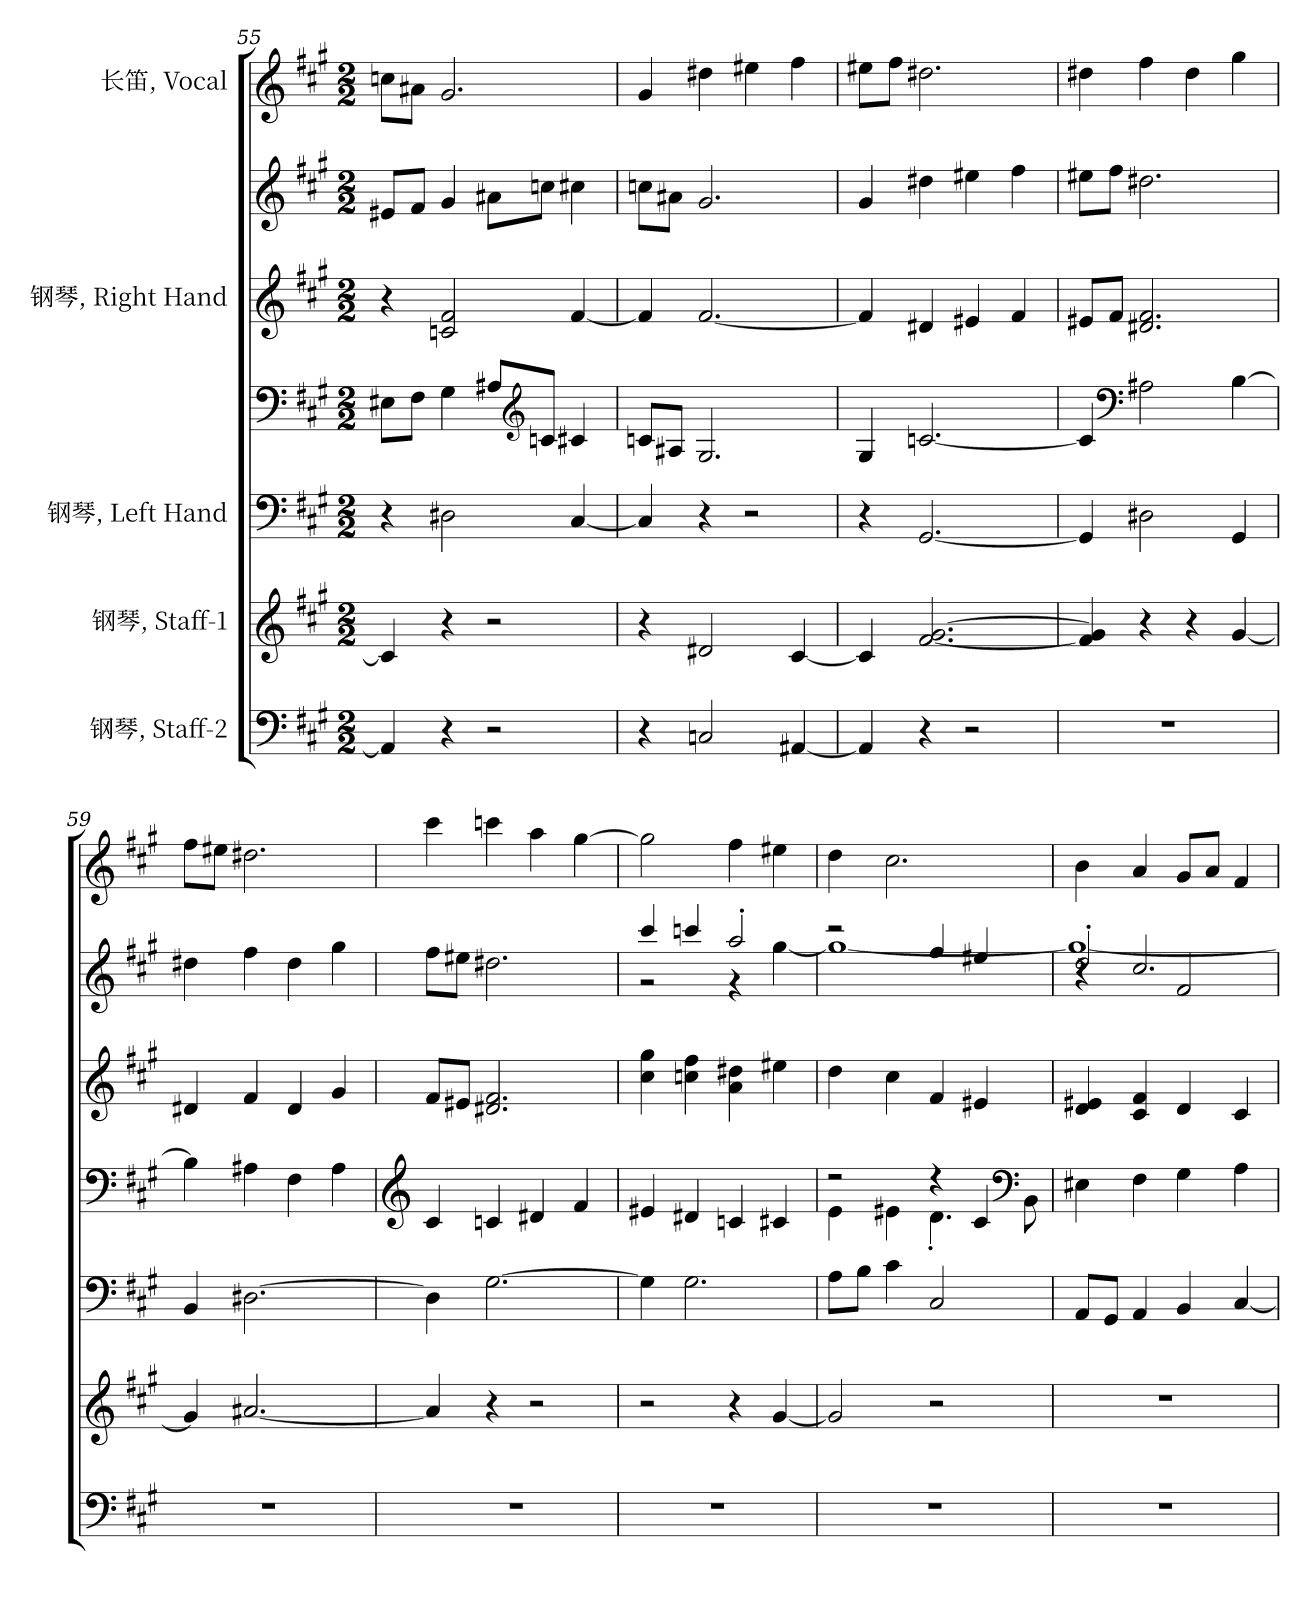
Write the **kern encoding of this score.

**kern	**kern	**kern	**kern	**kern	**kern	**kern
*part5	*part4	*part3	*part3	*part2	*part2	*part1
*staff7	*staff6	*staff5	*staff4	*staff3	*staff2	*staff1
*I"钢琴, Staff-2	*I"钢琴, Staff-1	*I"钢琴, Left Hand	*	*I"钢琴, Right Hand	*	*I"长笛, Vocal
*clefF4	*clefG2	*clefF4	*clefF4	*clefG2	*clefG2	*clefG2
*k[f#c#g#]	*k[f#c#g#]	*k[f#c#g#]	*k[f#c#g#]	*k[f#c#g#]	*k[f#c#g#]	*k[f#c#g#]
*M2/2	*M2/2	*M2/2	*M2/2	*M2/2	*M2/2	*M2/2
=55	=55	=55	=55	=55	=55	=55
4AA#/]	4c#/]	4r	8E#X\L	4r	8e#X/L	8ccn\L
.	.	.	8F#\J	.	8f#/J	8a#X\J
4r	4r	2D#X\	4G#\	2cn/ 2f#/	4g#/	2.g#/
2r	2r	.	8A#X/L	.	8a#X\L	.
*	*	*	*clefG2	*	*	*
.	.	.	8cn/J	.	8ccn\J	.
.	.	[4C#/	4c#X/	[4f#/	4cc#X\	.
=56	=56	=56	=56	=56	=56	=56
4r	4r	4C#/]	8cn/L	4f#/]	8ccn\L	4g#/
.	.	.	8A#X/J	.	8a#X\J	.
2Cn/	2d#X/	4r	2.G#/	[2.f#/	2.g#/	4dd#X\
.	.	2r	.	.	.	4ee#X\
[4AA#X/	[4c#/	.	.	.	.	4ff#\
=57	=57	=57	=57	=57	=57	=57
4AA#/]	4c#/]	4r	4G#/	4f#/]	4g#/	8ee#X\L
.	.	.	.	.	.	8ff#\J
4r	[2.f#/ [2.g#/	[2.GG#/	[2.cn/	4d#X/	4dd#X\	2.dd#X\
2r	.	.	.	4e#X/	4ee#X\	.
.	.	.	.	4f#/	4ff#\	.
!!LO:PB:g=z
=58	=58	=58	=58	=58	=58	=58
1r	4f#/] 4g#/]	4GG#/]	4c/]	8e#X/L	8ee#X\L	4dd#X\
.	.	.	.	8f#/J	8ff#\J	.
*	*	*	*clefF4	*	*	*
.	4r	2D#X\	2A#X\	2.d#X/ 2.f#/	2.dd#X\	4ff#\
.	4r	.	.	.	.	4dd#\
.	[4g#/	4GG#/	[4B\	.	.	4gg#\
=59	=59	=59	=59	=59	=59	=59
1r	4g#/]	4BB/	4B\]	4d#X/	4dd#X\	8ff#\L
.	.	.	.	.	.	8ee#X\J
.	[2.a#X/	[2.D#X\	4A#X\	4f#/	4ff#\	2.dd#X\
.	.	.	4F#\	4d#/	4dd#\	.
.	.	.	4A#\	4g#/	4gg#\	.
=60	=60	=60	=60	=60	=60	=60
*	*	*	*clefG2	*	*	*
1r	4a#/]	4D#\]	4c#/	8f#/L	8ff#\L	4ccc#\
.	.	.	.	8e#X/J	8ee#X\J	.
.	4r	[2.G#\	4cn/	2.d#X/ 2.f#/	2.dd#X\	4cccn\
.	2r	.	4d#X/	.	.	4aa\
.	.	.	4f#/	.	.	[4gg#\
=61	=61	=61	=61	=61	=61	=61
*	*	*	*	*	*^	*
1r	2r	4G#\]	4e#X/	4cc#\ 4gg#\	4ccc#/	2r	2gg#\]
.	.	2.G#\	4d#X/	4ccn\ 4ff#\	4cccn/	.	.
.	4r	.	4cn/	4a\ 4dd#X\	2aa'/	4r	4ff#\
.	[4g#/	.	4c#X/	4ee#X\	.	[4gg#\	4ee#X\
!!LO:PB:g=z
=62	=62	=62	=62	=62	=62	=62	=62
*	*	*	*^	*	*	*	*
1r	2g#/]	8A\L	2r	4e\	4dd\	2r	1gg#_	4dd\
.	.	8B\J	.	.	.	.	.	.
.	.	4c#\	.	4e#X\	4cc#\	.	.	2.cc#\
.	2r	2C#/	4r	4.d'\	4f#/	4ff#/	.	.
.	.	.	4c#/	.	4e#X/	4ee#X/	.	.
*	*	*	*clefF4	*	*	*	*	*
.	.	.	.	8BB\	.	.	.	.
*	*	*	*v	*v	*	*	*	*
=63	=63	=63	=63	=63	=63	=63	=63
*	*	*	*	*	*	*^	*
1r	1r	8AA/L	4E#X\	4d/ 4e#X/	2dd'/	1gg#_	4r	4b\
.	.	8GG#/J	.	.	.	.	.	.
.	.	4AA/	4F#\	4c#/ 4f#/	.	.	2.cc#/	4a/
.	.	4BB/	4G#\	4d/	2f#/	.	.	8g#/L
.	.	.	.	.	.	.	.	8a/J
.	.	[4C#/	4A\	4c#/	.	.	.	4f#/
*	*	*	*	*	*v	*v	*v	*
=	=	=	=	=	=	=
*-	*-	*-	*-	*-	*-	*-
